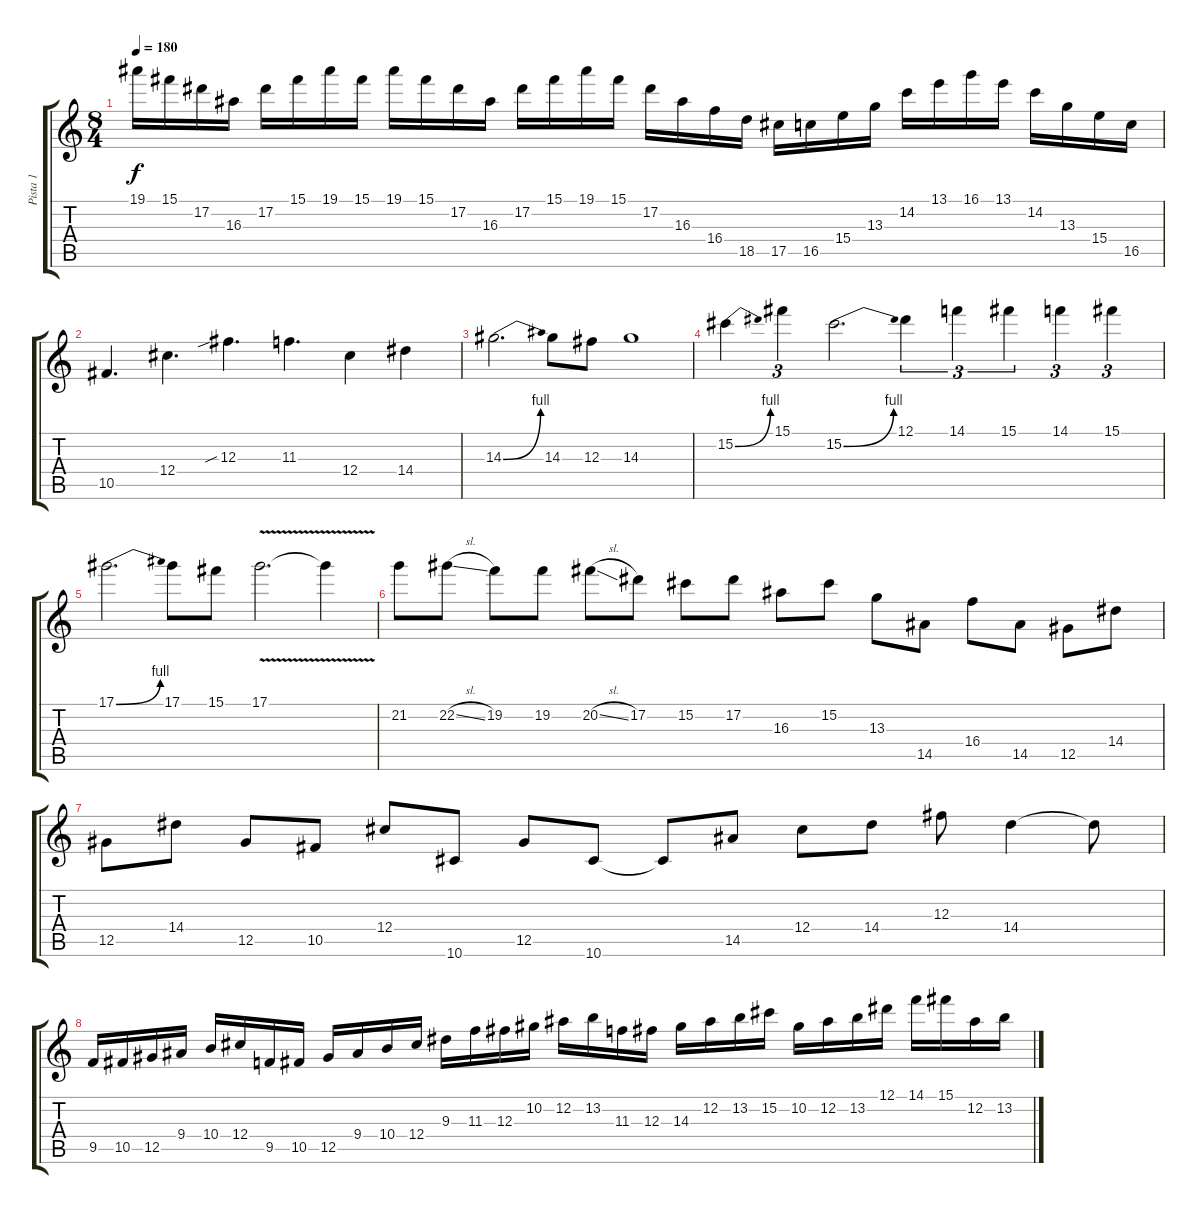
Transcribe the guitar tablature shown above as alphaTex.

\track ("Pista 1" "Pista 1") {instrument distortionguitar}
\staff {score tabs}
\tuning (Eb4 Bb3 Gb3 Db3 Ab2 Eb2) {hide}
\ts (8 4)
\tempo 180
\clef g2
\ks c
19.1.16{dy f} 15.1.16 17.2.16 16.3.16 17.2.16 15.1.16 19.1.16 15.1.16 19.1.16 15.1.16 17.2.16 16.3.16 17.2.16 15.1.16 19.1.16 15.1.16 17.2.16 16.3.16 16.4.16 18.5.16 17.5.16 16.5.16 15.4.16 13.3.16 14.2.16 13.1.16 16.1.16 13.1.16 14.2.16 13.3.16 15.4.16 16.5.16 |
10.5.4{d} 12.4.4{d} 12.3{sib}.4{d} 11.3.4{d} 12.4.4 14.4.4 |
14.3{be (bend 0 0 60 4)}.2{d} 14.3.8 12.3.8 14.3.1 |
15.2{be (bend 0 0 60 4)}.4 15.1.4{tu (3 2)} 15.2{be (bend 0 0 60 4)}.2{d} 12.1.4{tu (3 2)} 14.1.4{tu (3 2)} 15.1.4{tu (3 2)} 14.1.4{tu (3 2)} 15.1.4{tu (3 2)} |
17.1{be (bend 0 0 60 4)}.2{d} 17.1.8 15.1.8 17.1{v}.2{d} 17.1{t}.4 |
21.2.8 22.2{sl}.8 19.2.8 19.2.8 20.2{sl}.8 17.2.8 15.2.8 17.2.8 16.3.8 15.2.8 13.3.8 14.5.8 16.4.8 14.5.8 12.5.8 14.4.8 |
12.5.8 14.4.8 12.5.8 10.5.8 12.4.8 10.6.8 12.5.8 10.6.8 10.6{t}.8 14.5.8 12.4.8 14.4.8 12.3.8 14.4.4 14.4{t}.8 |
9.5.16 10.5.16 12.5.16 9.4.16 10.4.16 12.4.16 9.5.16 10.5.16 12.5.16 9.4.16 10.4.16 12.4.16 9.3.16 11.3.16 12.3.16 10.2.16 12.2.16 13.2.16 11.3.16 12.3.16 14.3.16 12.2.16 13.2.16 15.2.16 10.2.16 12.2.16 13.2.16 12.1.16 14.1.16 15.1.16 12.2.16 13.2.16
